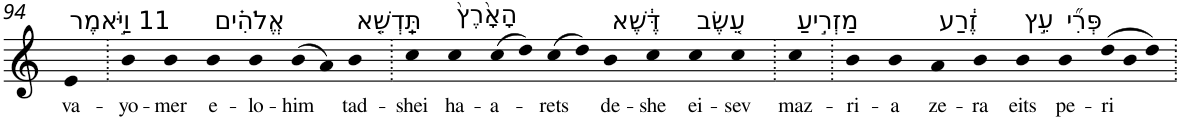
**kern	**text
*part1	*part1
*staff1	*staff1
*I"Piano	*
*I'Pno	*
!!LO:PB:g=z
*clefG2	*
*k[]	*
=94	=94
!LO:TX:a:t=11 וַיֹּ֣אמֶר	!
!	!LO:LY:b
4e	va-
=95.	=95.
!	!LO:LY:b
4b	-yo-
!	!LO:LY:b
4b	-mer
!LO:TX:a:t=אֱלֹהִ֗ים	!
!	!LO:LY:b
4b	e-
!	!LO:LY:b
4b	-lo-
!	!LO:LY:b
(8b	-him
8a)	.
!LO:TX:a:t=תַּֽדְשֵׁ֤א	!
!	!LO:LY:b
4b	tad-
=96.	=96.
!	!LO:LY:b
4cc	-shei
!LO:TX:a:t=הָאָ֙רֶץ֙	!
!	!LO:LY:b
4cc	ha-
!	!LO:LY:b
(8cc	-a-
8dd)	.
!	!LO:LY:b
(8cc	-rets
8dd)	.
!LO:TX:a:t=דֶּ֔שֶׁא	!
!	!LO:LY:b
4b	de-
!	!LO:LY:b
4cc	-she
!LO:TX:a:t=עֵ֚שֶׂב	!
!	!LO:LY:b
4cc	ei-
!	!LO:LY:b
4cc	-sev
=97.	=97.
!LO:TX:a:t=מַזְרִ֣יעַ	!
!	!LO:LY:b
4cc	maz-
=98.	=98.
!	!LO:LY:b
4b	-ri-
!	!LO:LY:b
4b	-a
!LO:TX:a:t=זֶ֔רַע	!
!	!LO:LY:b
4a	ze-
!	!LO:LY:b
4b	-ra
!LO:TX:a:t=עֵ֣ץ	!
!	!LO:LY:b
4b	eits
!LO:TX:a:t=פְּרִ֞י	!
!	!LO:LY:b
4b	pe-
!	!LO:LY:b
(12dd	-ri
12b	.
12dd)	.
=.	=.
*-	*-
